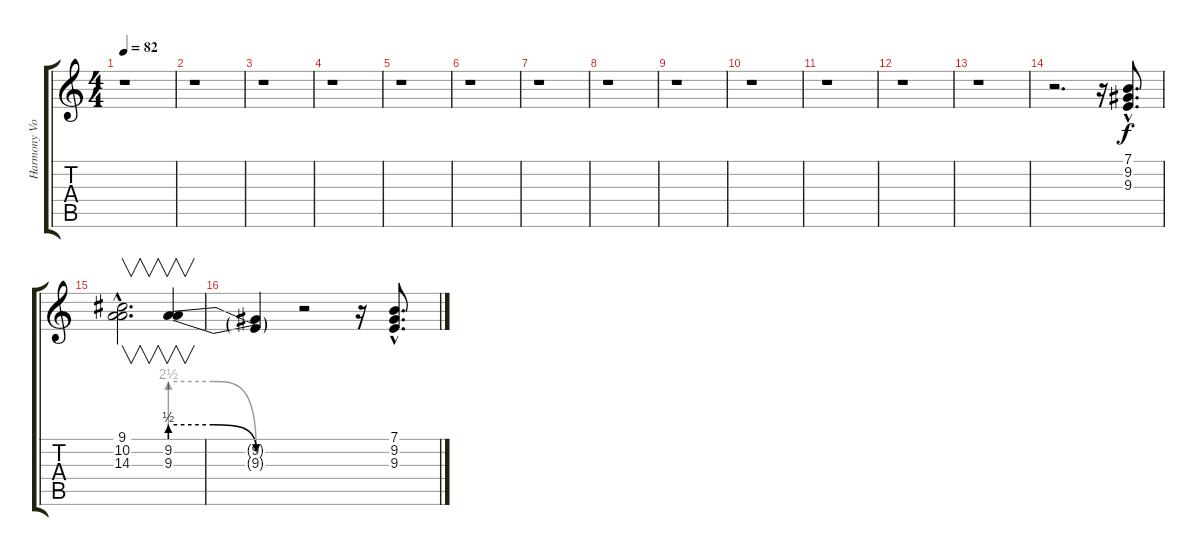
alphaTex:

\track ("Harmony Vocals" "Harmony Vo") {instrument lead6voice}
\staff {score tabs}
\tuning (E4 B3 G3 D3 A2 E2) {hide}
\ts (4 4)
\tempo 82
\clef g2
\ks c
r.1{dy f} |
r.1 |
r.1 |
r.1 |
r.1 |
r.1 |
r.1 |
r.1 |
r.1 |
r.1 |
r.1 |
r.1 |
r.1 |
r.2{d} r.16 (7.1{hac} 9.2{hac} 9.3{hac}).8{d} |
(9.1{hac} 10.2{hac} 14.3{hac}).2{v d} (9.2{be (custom 0 2 20 2 40 0 60 0)} 9.3{be (custom 0 10 20 10 40 0 60 0)}).4{v} |
(9.2{t} 9.3{t}).4 r.2 r.16 (7.1{hac} 9.2{hac} 9.3{hac}).8{d}
